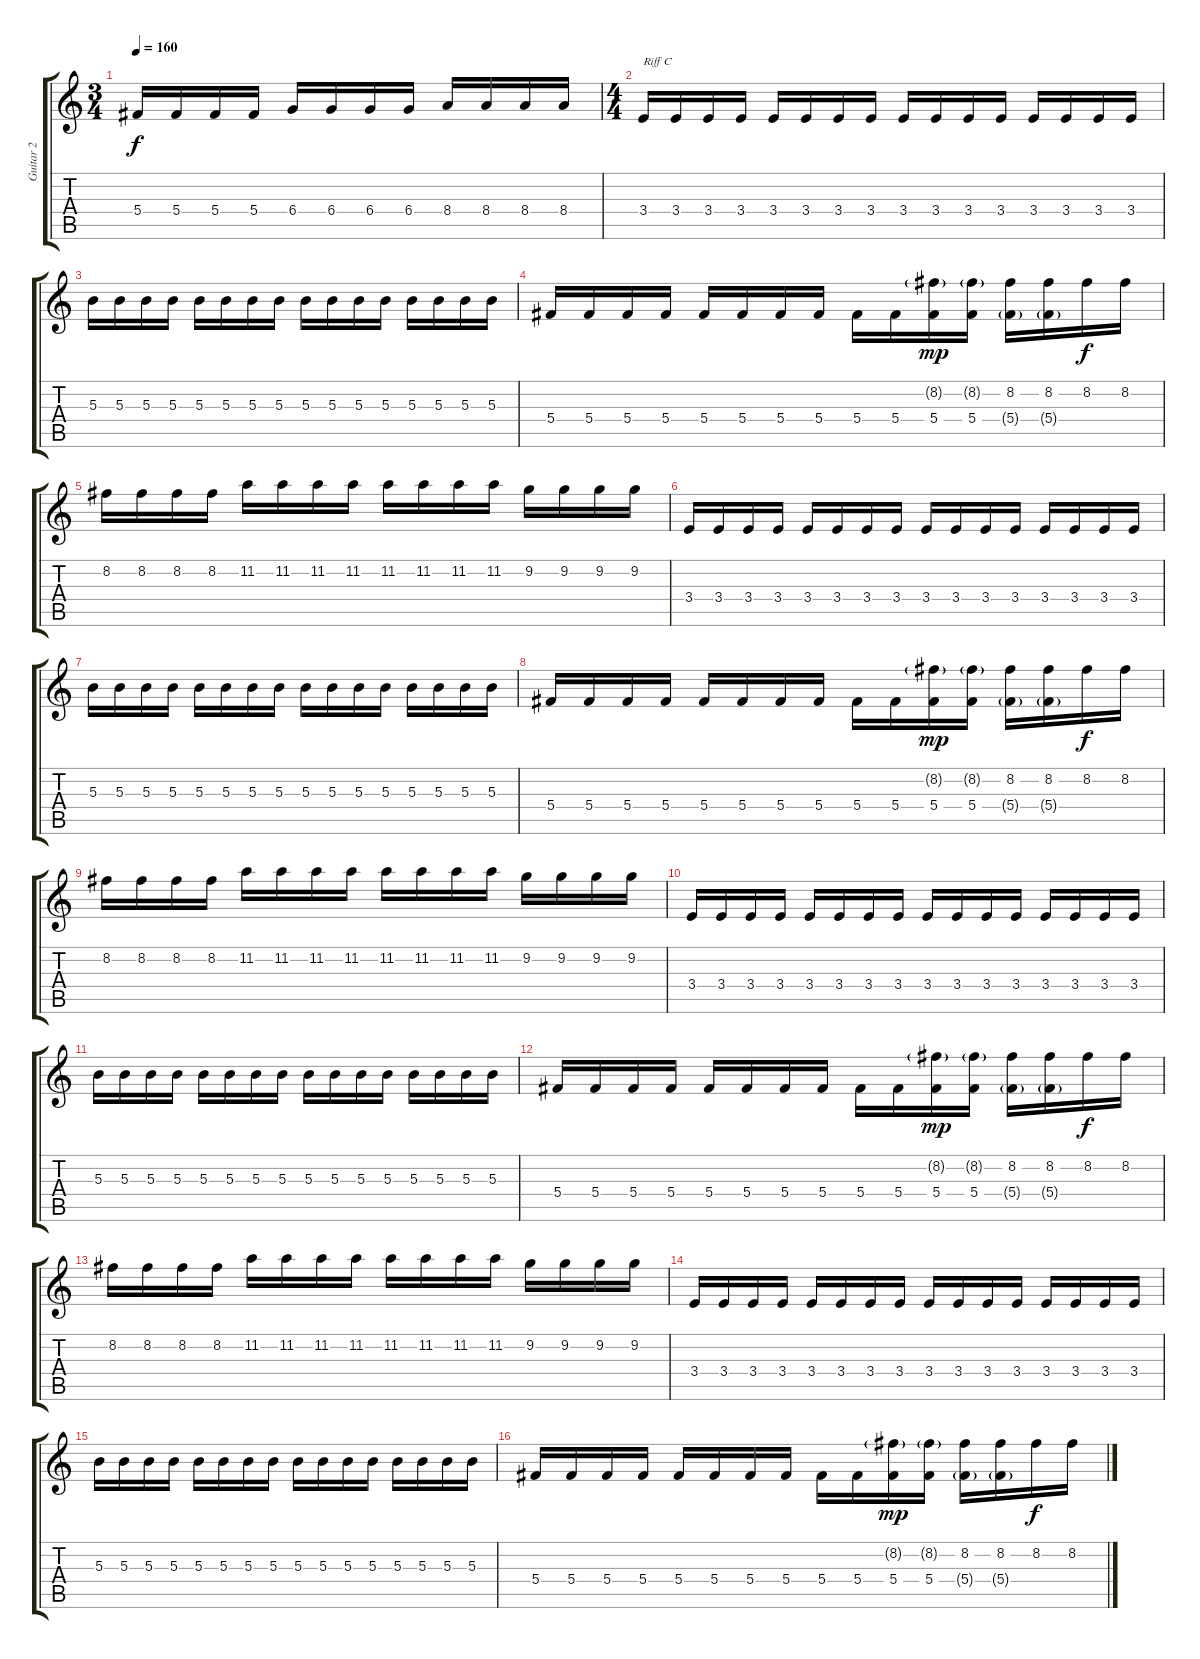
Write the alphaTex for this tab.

\track ("Guitar 2" "Guitar 2") {instrument distortionguitar}
\staff {score tabs}
\tuning (Eb4 Bb3 Gb3 Db3 Ab2 Eb2) {hide}
\ts (3 4)
\tempo 160
\clef g2
\ks c
5.4.16{dy f} 5.4.16 5.4.16 5.4.16 6.4.16 6.4.16 6.4.16 6.4.16 8.4.16 8.4.16 8.4.16 8.4.16 |
\ts (4 4)
3.4.16{txt "Riff C"} 3.4.16 3.4.16 3.4.16 3.4.16 3.4.16 3.4.16 3.4.16 3.4.16 3.4.16 3.4.16 3.4.16 3.4.16 3.4.16 3.4.16 3.4.16 |
5.3.16 5.3.16 5.3.16 5.3.16 5.3.16 5.3.16 5.3.16 5.3.16 5.3.16 5.3.16 5.3.16 5.3.16 5.3.16 5.3.16 5.3.16 5.3.16 |
5.4.16 5.4.16 5.4.16 5.4.16 5.4.16 5.4.16 5.4.16 5.4.16 5.4.16 5.4.16 (8.2{g} 5.4).16{dy mp} (8.2{g} 5.4).16 (8.2 5.4{g}).16 (8.2 5.4{g}).16 8.2.16{dy f} 8.2.16 |
8.2.16 8.2.16 8.2.16 8.2.16 11.2.16 11.2.16 11.2.16 11.2.16 11.2.16 11.2.16 11.2.16 11.2.16 9.2.16 9.2.16 9.2.16 9.2.16 |
3.4.16{txt " "} 3.4.16 3.4.16 3.4.16 3.4.16 3.4.16 3.4.16 3.4.16 3.4.16 3.4.16 3.4.16 3.4.16 3.4.16 3.4.16 3.4.16 3.4.16 |
5.3.16 5.3.16 5.3.16 5.3.16 5.3.16 5.3.16 5.3.16 5.3.16 5.3.16 5.3.16 5.3.16 5.3.16 5.3.16 5.3.16 5.3.16 5.3.16 |
5.4.16 5.4.16 5.4.16 5.4.16 5.4.16 5.4.16 5.4.16 5.4.16 5.4.16 5.4.16 (8.2{g} 5.4).16{dy mp} (8.2{g} 5.4).16 (8.2 5.4{g}).16 (8.2 5.4{g}).16 8.2.16{dy f} 8.2.16 |
8.2.16 8.2.16 8.2.16 8.2.16 11.2.16 11.2.16 11.2.16 11.2.16 11.2.16 11.2.16 11.2.16 11.2.16 9.2.16 9.2.16 9.2.16 9.2.16 |
3.4.16{txt " "} 3.4.16 3.4.16 3.4.16 3.4.16 3.4.16 3.4.16 3.4.16 3.4.16 3.4.16 3.4.16 3.4.16 3.4.16 3.4.16 3.4.16 3.4.16 |
5.3.16 5.3.16 5.3.16 5.3.16 5.3.16 5.3.16 5.3.16 5.3.16 5.3.16 5.3.16 5.3.16 5.3.16 5.3.16 5.3.16 5.3.16 5.3.16 |
5.4.16 5.4.16 5.4.16 5.4.16 5.4.16 5.4.16 5.4.16 5.4.16 5.4.16 5.4.16 (8.2{g} 5.4).16{dy mp} (8.2{g} 5.4).16 (8.2 5.4{g}).16 (8.2 5.4{g}).16 8.2.16{dy f} 8.2.16 |
8.2.16 8.2.16 8.2.16 8.2.16 11.2.16 11.2.16 11.2.16 11.2.16 11.2.16 11.2.16 11.2.16 11.2.16 9.2.16 9.2.16 9.2.16 9.2.16 |
3.4.16{txt " "} 3.4.16 3.4.16 3.4.16 3.4.16 3.4.16 3.4.16 3.4.16 3.4.16 3.4.16 3.4.16 3.4.16 3.4.16 3.4.16 3.4.16 3.4.16 |
5.3.16 5.3.16 5.3.16 5.3.16 5.3.16 5.3.16 5.3.16 5.3.16 5.3.16 5.3.16 5.3.16 5.3.16 5.3.16 5.3.16 5.3.16 5.3.16 |
5.4.16 5.4.16 5.4.16 5.4.16 5.4.16 5.4.16 5.4.16 5.4.16 5.4.16 5.4.16 (8.2{g} 5.4).16{dy mp} (8.2{g} 5.4).16 (8.2 5.4{g}).16 (8.2 5.4{g}).16 8.2.16{dy f} 8.2.16
